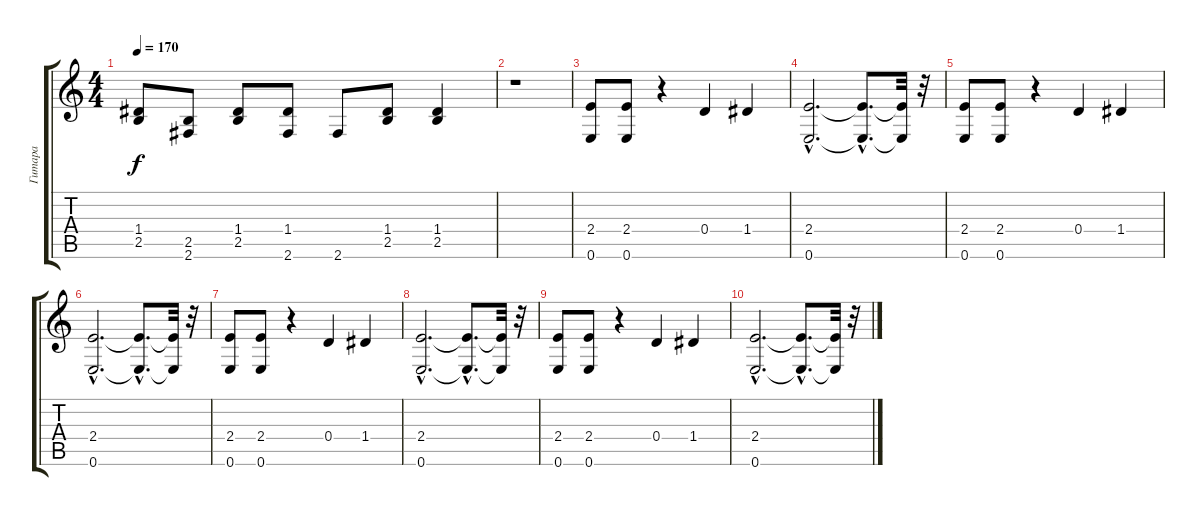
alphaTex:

\track ("Гитара" "Гитара") {instrument overdrivenguitar}
\staff {score tabs}
\tuning (E4 B3 G3 D3 A2 E2) {hide}
\ts (4 4)
\tempo 170
\clef g2
\ks c
(1.4 2.5).8{dy f} (2.5 2.6).8 (1.4 2.5).8 (1.4 2.6).8 2.6.8 (1.4 2.5).8 (1.4 2.5).4 |
r.1 |
(2.4 0.6).8 (2.4 0.6).8 r.4 0.4.4 1.4.4 |
(2.4{hac} 0.6{hac}).2{d} (2.4{hac t} 0.6{hac t}).8{d} (2.4{t} 0.6{t}).32 r.32 |
(2.4 0.6).8 (2.4 0.6).8 r.4 0.4.4 1.4.4 |
(2.4{hac} 0.6{hac}).2{d} (2.4{hac t} 0.6{hac t}).8{d} (2.4{t} 0.6{t}).32 r.32 |
(2.4 0.6).8 (2.4 0.6).8 r.4 0.4.4 1.4.4 |
(2.4{hac} 0.6{hac}).2{d} (2.4{hac t} 0.6{hac t}).8{d} (2.4{t} 0.6{t}).32 r.32 |
(2.4 0.6).8 (2.4 0.6).8 r.4 0.4.4 1.4.4 |
(2.4{hac} 0.6{hac}).2{d} (2.4{hac t} 0.6{hac t}).8{d} (2.4{t} 0.6{t}).32 r.32
